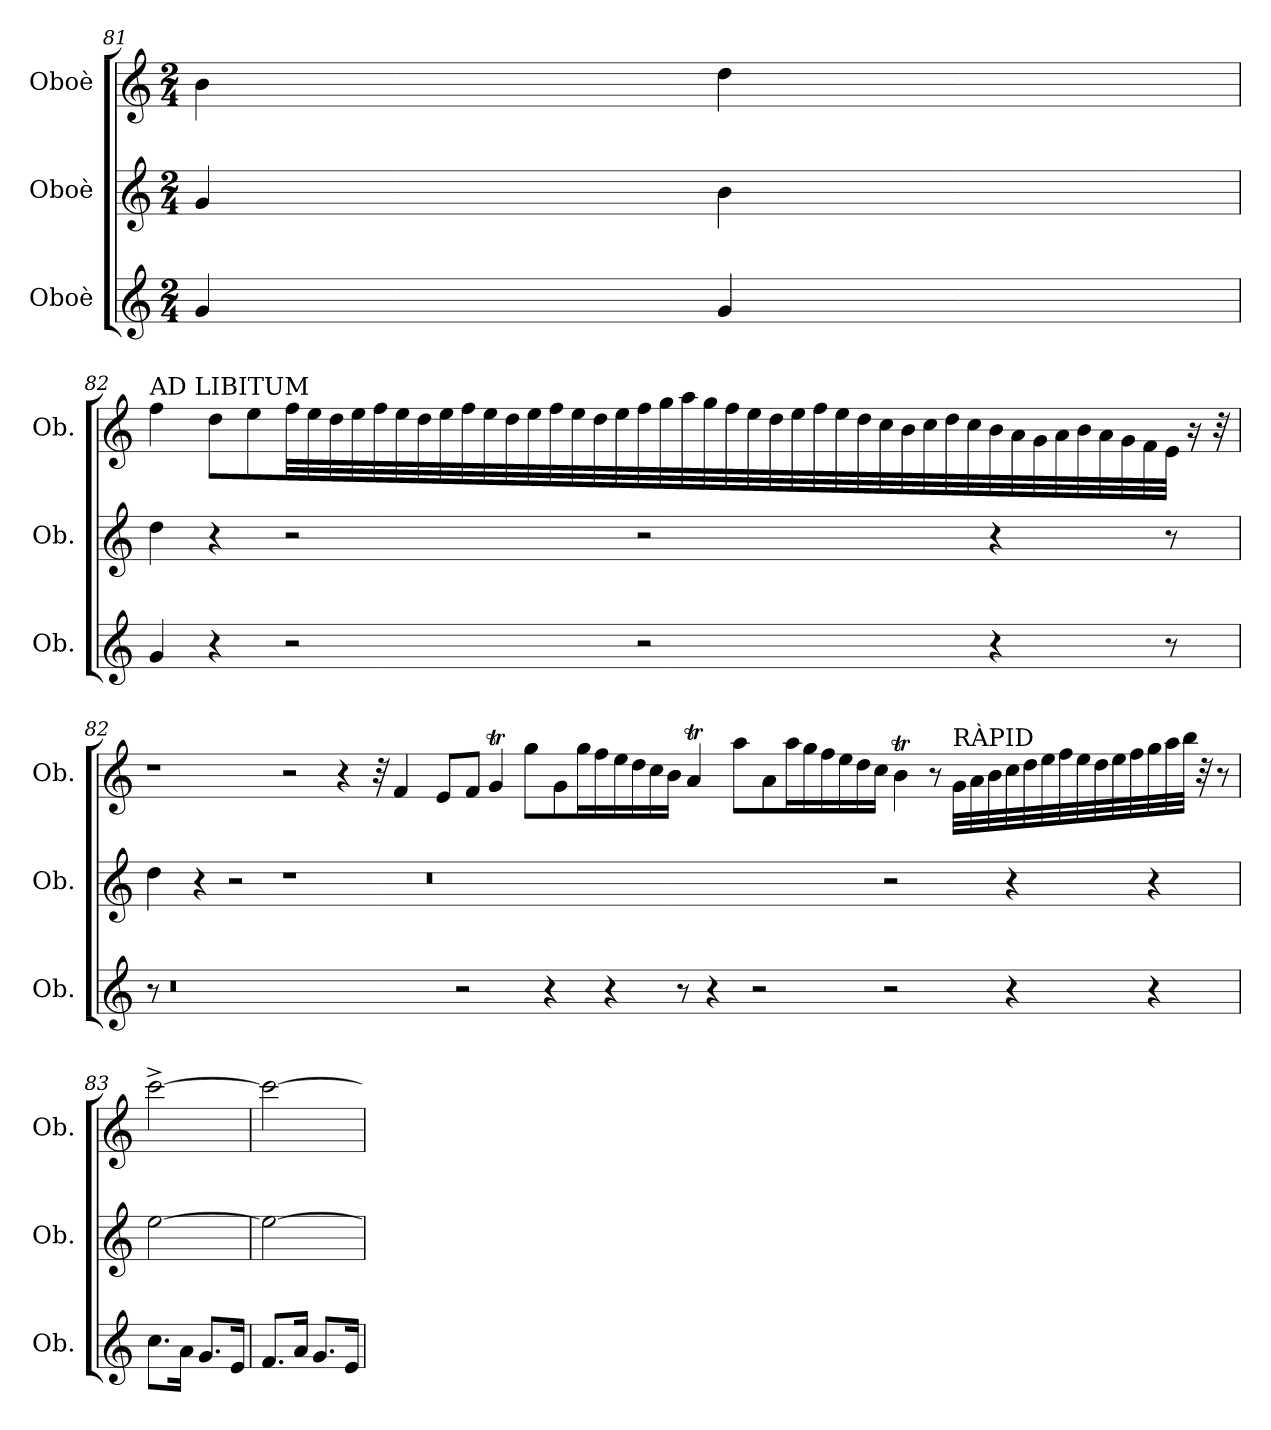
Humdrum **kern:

**kern	**kern	**kern
*part3	*part2	*part1
*staff3	*staff2	*staff1
*I"Oboè	*I"Oboè	*I"Oboè
*I'Ob.	*I'Ob.	*I'Ob.
*clefG2	*clefG2	*clefG2
*k[]	*k[]	*k[]
*M2/4	*M2/4	*M2/4
=81	=81	=81
4g/	4g/	4b\
4g/	4b\	4dd\
!!LO:LB:g=z
=82	=82	=82
!	!	!LO:TX:t=AD LIBITUM
4g/	4dd\	4ff\
4r	4r	8dd\L
.	.	8ee\
2r	2r	32ff\LL
.	.	32ee\
.	.	32dd\
.	.	32ee\
.	.	32ff\
.	.	32ee\
.	.	32dd\
.	.	32ee\
.	.	32ff\
.	.	32ee\
.	.	32dd\
.	.	32ee\
.	.	32ff\
.	.	32ee\
.	.	32dd\
.	.	32ee\
2r	2r	32ff\
.	.	32gg\
.	.	32aa\
.	.	32gg\
.	.	32ff\
.	.	32ee\
.	.	32dd\
.	.	32ee\
.	.	32ff\
.	.	32ee\
.	.	32dd\
.	.	32cc\
.	.	32b\
.	.	32cc\
.	.	32dd\
.	.	32cc\
4r	4r	32b\
.	.	32a\
.	.	32g\
.	.	32a\
.	.	32b\
.	.	32a\
.	.	32g\
.	.	32f\
8r	8r	32e\JJJ
.	.	16r
.	.	32r
!!LO:LB:g=z
=82X1	=82X1	=82X1
8r	4dd\	1r
0r	.	.
.	4r	.
.	2r	.
.	1r	2r
.	.	4r
.	.	32r
.	.	4f/
.	0r	.
.	.	8e/L
2r	.	.
.	.	8f/J
.	.	4gT/
.	.	8gg\L
4r	.	.
.	.	8g\
.	.	16gg\L
.	.	16ff\
4r	.	.
.	.	16ee\
.	.	16dd\
.	.	16cc\
.	.	16b\JJ
8r	.	.
.	.	4aT/
4r	.	.
.	.	8aa\L
2r	.	.
.	.	8a\
.	.	16aa\L
.	.	16gg\
.	.	16ff\
.	.	16ee\
.	.	16dd\
.	.	16cc\JJ
2r	2r	.
.	.	4bt\
.	.	8r
!	!	!LO:TX:a:t=RÀPID
.	.	32g\LLL
.	.	32a\
.	.	32b\
4r	4r	32cc\
.	.	32dd\
.	.	32ee\
.	.	32ff\
.	.	32ee\
.	.	32dd\
.	.	32ee\
.	.	32ff\
4r	4r	32gg\
.	.	32aa\
.	.	32bb\JJJ
.	.	32r
.	.	8r
!!LO:LB:g=z
=83	=83	=83
8.cc\L	[2ee\	[2ccc^\
16a\Jk	.	.
8.g/L	.	.
16e/Jk	.	.
=84	=84	=84
8.f/L	2ee\_	2ccc\_
16a/Jk	.	.
8.g/L	.	.
16e/Jk	.	.
=	=	=
*-	*-	*-
